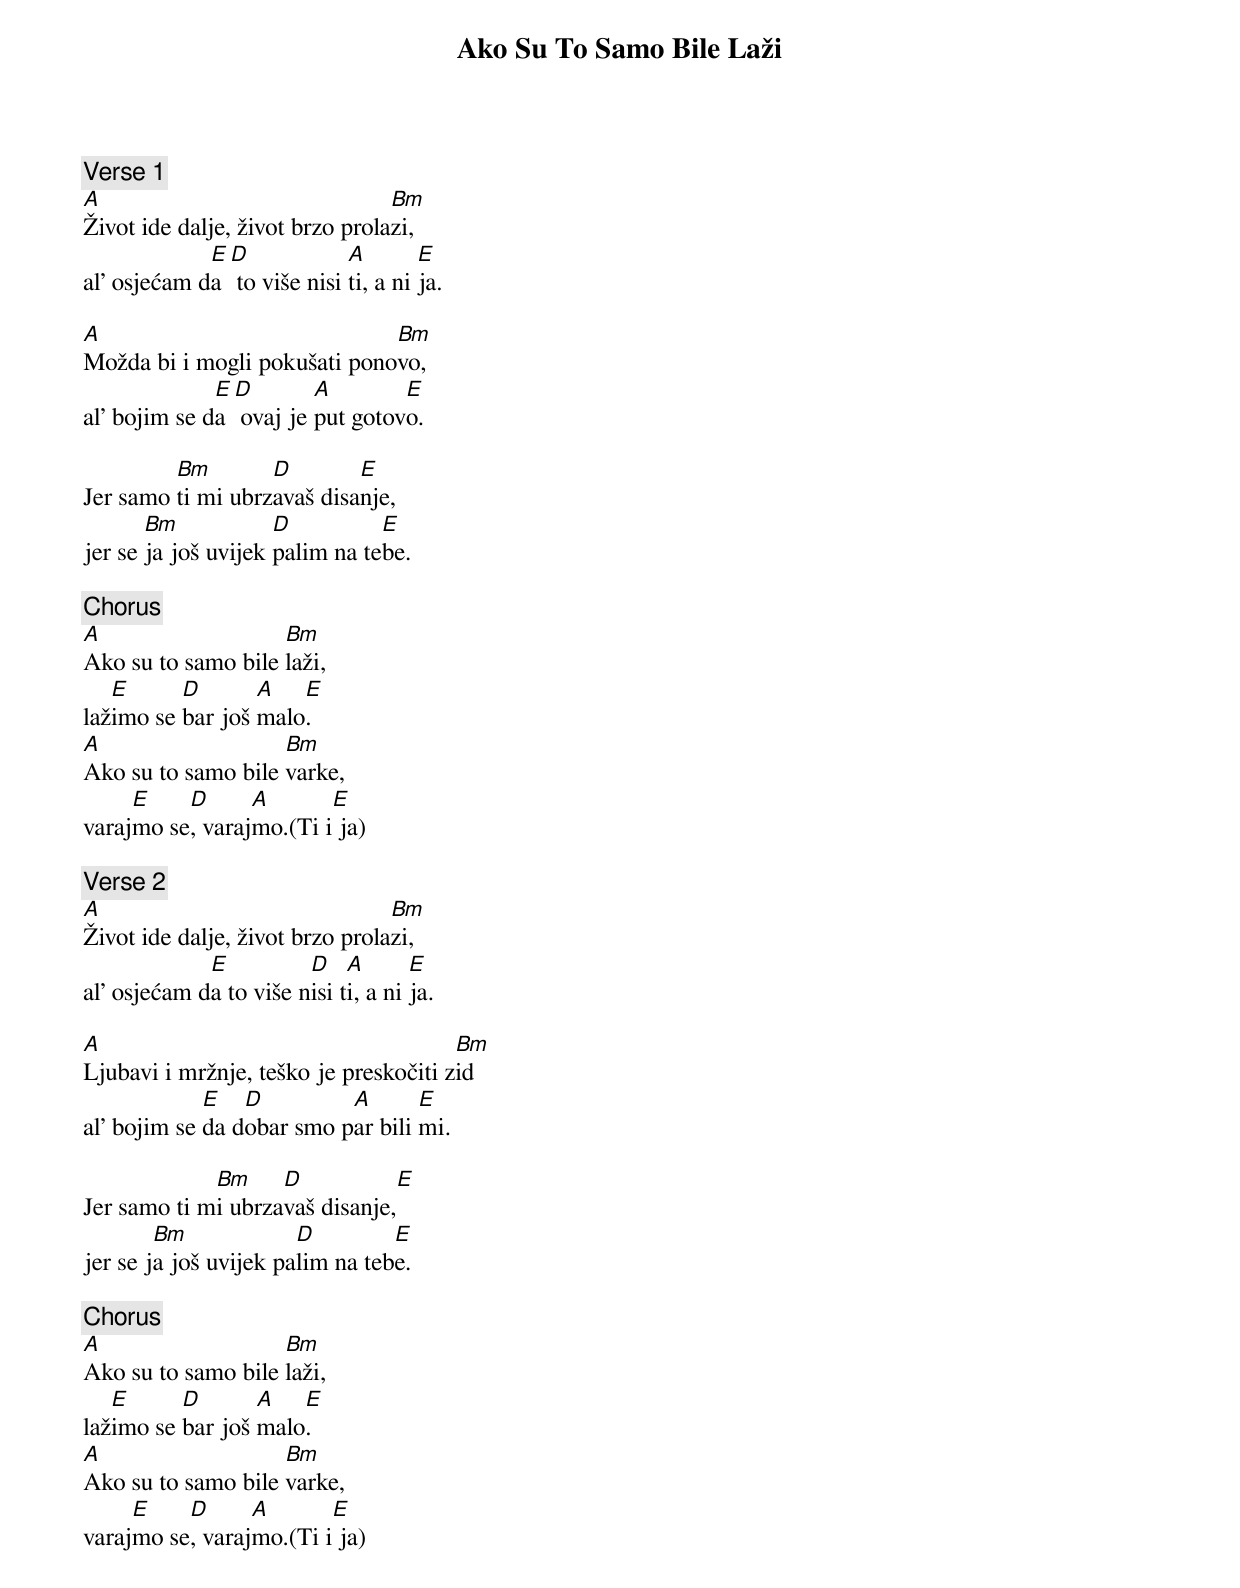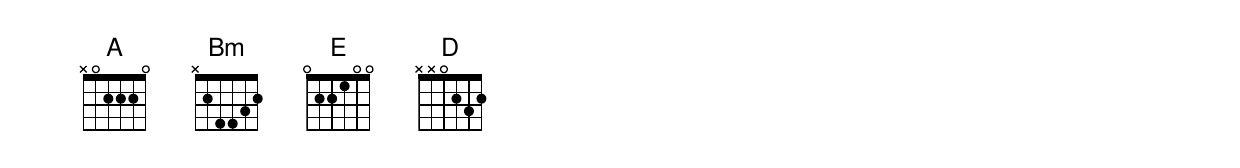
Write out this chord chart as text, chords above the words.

Ako Su To Samo Bile Laži

[Verse 1]
A                                Bm
Život ide dalje, život brzo prolazi,
             E D             A        E
al' osjećam da  to više nisi ti, a ni ja.

A                             Bm
Možda bi i mogli pokušati ponovo,
              E D        A        E
al' bojim se da  ovaj je put gotovo.

         Bm        D        E
Jer samo ti mi ubrzavaš disanje,
       Bm            D          E
jer se ja još uvijek palim na tebe.

[Chorus]
A                   Bm
Ako su to samo bile laži,
   E      D       A   E
lažimo se bar još malo.
A                   Bm
Ako su to samo bile varke,
     E    D      A       E
varajmo se, varajmo.(Ti i ja)

[Verse 2]
A                                Bm
Život ide dalje, život brzo prolazi,
             E          D    A       E
al' osjećam da to više nisi ti, a ni ja.

A                                      Bm
Ljubavi i mržnje, teško je preskočiti zid
             E   D         A       E
al' bojim se da dobar smo par bili mi.

             Bm     D              E
Jer samo ti mi ubrzavaš disanje,
        Bm             D         E
jer se ja još uvijek palim na tebe.

[Chorus]
A                   Bm
Ako su to samo bile laži,
   E      D       A   E
lažimo se bar još malo.
A                   Bm
Ako su to samo bile varke,
     E    D      A       E
varajmo se, varajmo.(Ti i ja)
